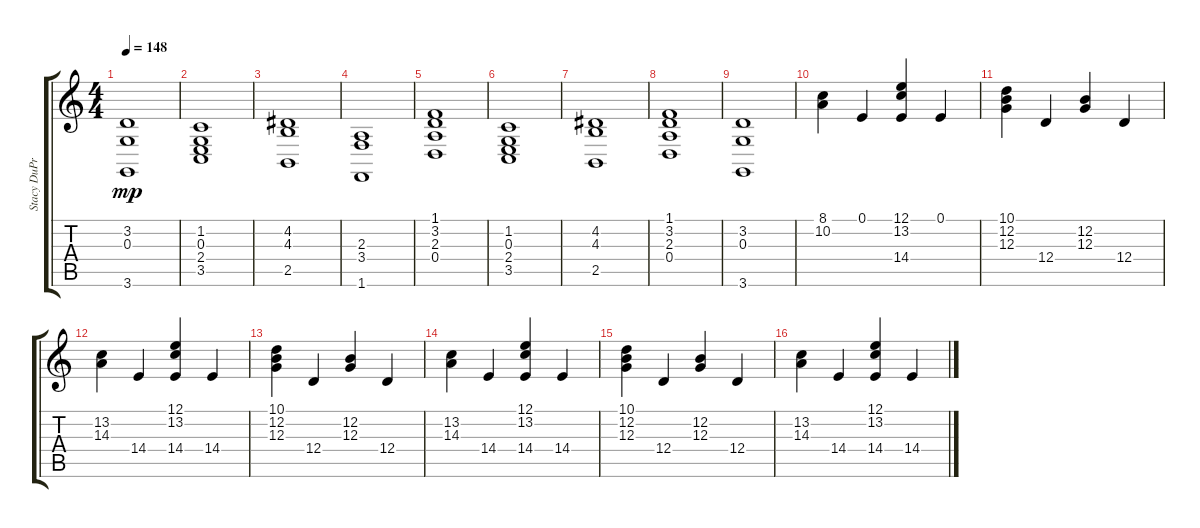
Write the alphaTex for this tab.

\track ("Stacy DuPree" "Stacy DuPr") {instrument electricpiano1}
\staff {score tabs}
\tuning (E4 B3 G3 D3 A2 E2) {hide}
\ts (4 4)
\tempo 148
\clef g2
\ks c
(3.2 0.3 3.6).1{dy mp} |
(1.2 0.3 2.4 3.5).1 |
(4.2 4.3 2.5).1 |
(2.3 3.4 1.6).1 |
(1.1 3.2 2.3 0.4).1 |
(1.2 0.3 2.4 3.5).1 |
(4.2 4.3 2.5).1 |
(1.1 3.2 2.3 0.4).1 |
(3.2 0.3 3.6).1 |
(8.1 10.2).4 0.1.4 (12.1 13.2 14.4).4 0.1.4 |
(10.1 12.2 12.3).4 12.4.4 (12.2 12.3).4 12.4.4 |
(13.2 14.3).4 14.4.4 (12.1 13.2 14.4).4 14.4.4 |
(10.1 12.2 12.3).4 12.4.4 (12.2 12.3).4 12.4.4 |
(13.2 14.3).4 14.4.4 (12.1 13.2 14.4).4 14.4.4 |
(10.1 12.2 12.3).4 12.4.4 (12.2 12.3).4 12.4.4 |
(13.2 14.3).4 14.4.4 (12.1 13.2 14.4).4 14.4.4
